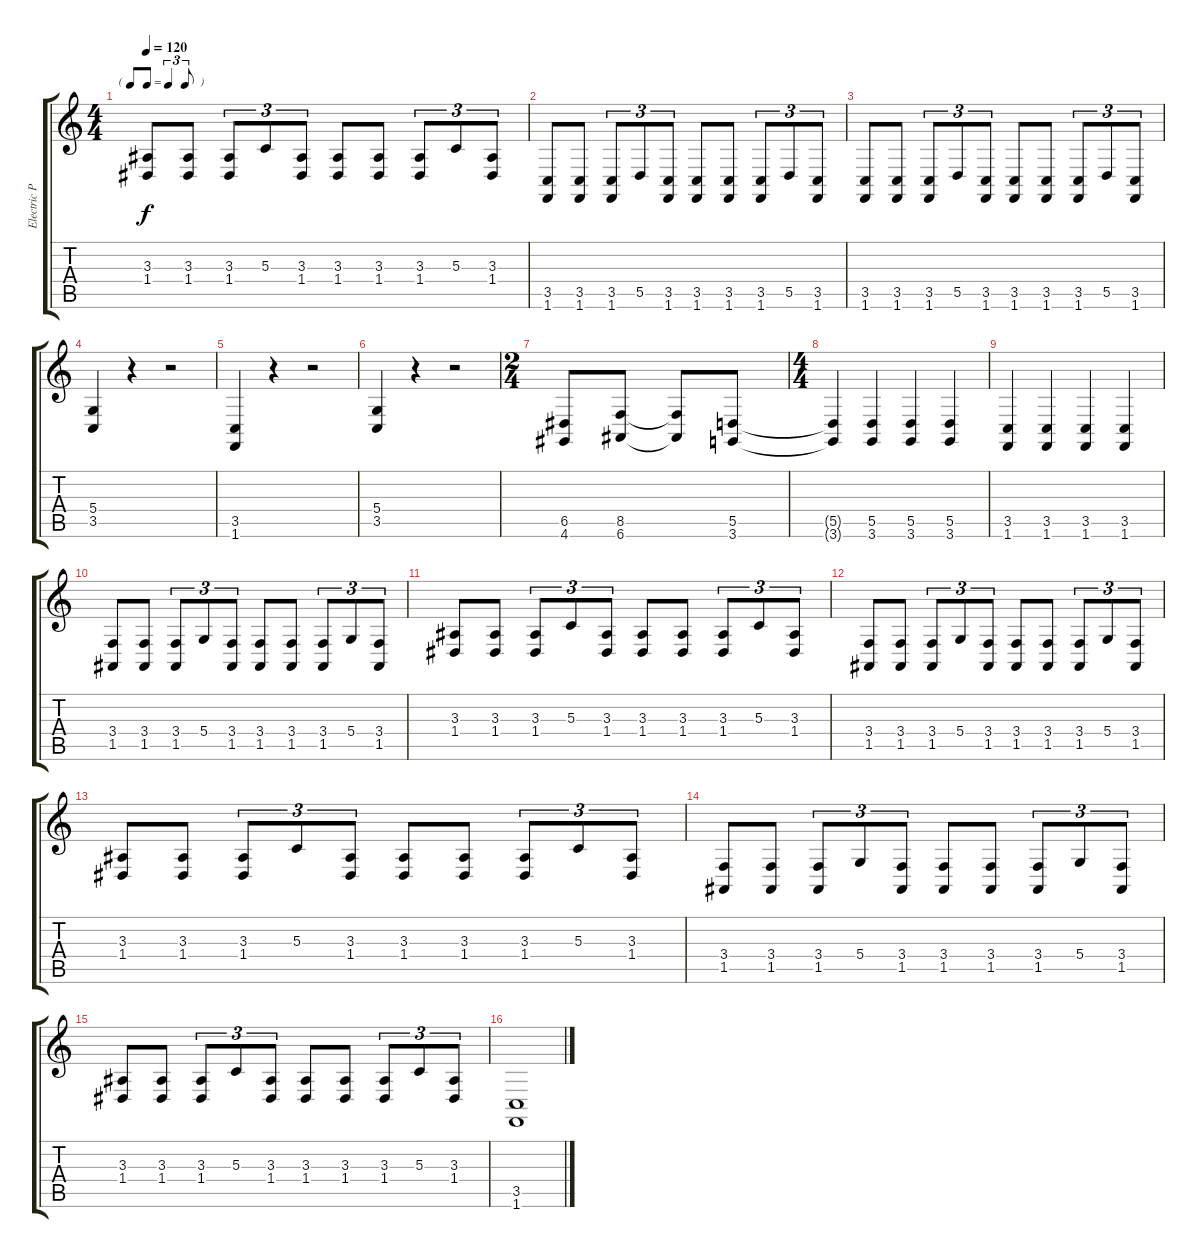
\track ("Electric Piano" "Electric P") {instrument acousticgrandpiano}
\staff {score tabs}
\tuning (E4 B3 G3 D3 A2 E2) {hide}
\ts (4 4)
\tf triplet8th
\tempo 120
\clef g2
\ks c
(3.3 1.4).8{dy f} (3.3 1.4).8 (3.3 1.4).8{tu (3 2)} 5.3.8{tu (3 2)} (3.3 1.4).8{tu (3 2)} (3.3 1.4).8 (3.3 1.4).8 (3.3 1.4).8{tu (3 2)} 5.3.8{tu (3 2)} (3.3 1.4).8{tu (3 2)} |
(3.5 1.6).8 (3.5 1.6).8 (3.5 1.6).8{tu (3 2)} 5.5.8{tu (3 2)} (3.5 1.6).8{tu (3 2)} (3.5 1.6).8 (3.5 1.6).8 (3.5 1.6).8{tu (3 2)} 5.5.8{tu (3 2)} (3.5 1.6).8{tu (3 2)} |
(3.5 1.6).8 (3.5 1.6).8 (3.5 1.6).8{tu (3 2)} 5.5.8{tu (3 2)} (3.5 1.6).8{tu (3 2)} (3.5 1.6).8 (3.5 1.6).8 (3.5 1.6).8{tu (3 2)} 5.5.8{tu (3 2)} (3.5 1.6).8{tu (3 2)} |
(5.4 3.5).4 r.4 r.2 |
(3.5 1.6).4 r.4 r.2 |
(5.4 3.5).4 r.4 r.2 |
\ts (2 4)
(6.5 4.6).8 (8.5 6.6).8 (8.5{t} 6.6{t}).8 (5.5 3.6).8 |
\ts (4 4)
(5.5{t} 3.6{t}).4 (5.5 3.6).4 (5.5 3.6).4 (5.5 3.6).4 |
(3.5 1.6).4 (3.5 1.6).4 (3.5 1.6).4 (3.5 1.6).4 |
(3.4 1.5).8 (3.4 1.5).8 (3.4 1.5).8{tu (3 2)} 5.4.8{tu (3 2)} (3.4 1.5).8{tu (3 2)} (3.4 1.5).8 (3.4 1.5).8 (3.4 1.5).8{tu (3 2)} 5.4.8{tu (3 2)} (3.4 1.5).8{tu (3 2)} |
(3.3 1.4).8 (3.3 1.4).8 (3.3 1.4).8{tu (3 2)} 5.3.8{tu (3 2)} (3.3 1.4).8{tu (3 2)} (3.3 1.4).8 (3.3 1.4).8 (3.3 1.4).8{tu (3 2)} 5.3.8{tu (3 2)} (3.3 1.4).8{tu (3 2)} |
(3.4 1.5).8 (3.4 1.5).8 (3.4 1.5).8{tu (3 2)} 5.4.8{tu (3 2)} (3.4 1.5).8{tu (3 2)} (3.4 1.5).8 (3.4 1.5).8 (3.4 1.5).8{tu (3 2)} 5.4.8{tu (3 2)} (3.4 1.5).8{tu (3 2)} |
(3.3 1.4).8 (3.3 1.4).8 (3.3 1.4).8{tu (3 2)} 5.3.8{tu (3 2)} (3.3 1.4).8{tu (3 2)} (3.3 1.4).8 (3.3 1.4).8 (3.3 1.4).8{tu (3 2)} 5.3.8{tu (3 2)} (3.3 1.4).8{tu (3 2)} |
(3.4 1.5).8 (3.4 1.5).8 (3.4 1.5).8{tu (3 2)} 5.4.8{tu (3 2)} (3.4 1.5).8{tu (3 2)} (3.4 1.5).8 (3.4 1.5).8 (3.4 1.5).8{tu (3 2)} 5.4.8{tu (3 2)} (3.4 1.5).8{tu (3 2)} |
(3.3 1.4).8 (3.3 1.4).8 (3.3 1.4).8{tu (3 2)} 5.3.8{tu (3 2)} (3.3 1.4).8{tu (3 2)} (3.3 1.4).8 (3.3 1.4).8 (3.3 1.4).8{tu (3 2)} 5.3.8{tu (3 2)} (3.3 1.4).8{tu (3 2)} |
(3.5 1.6).1
